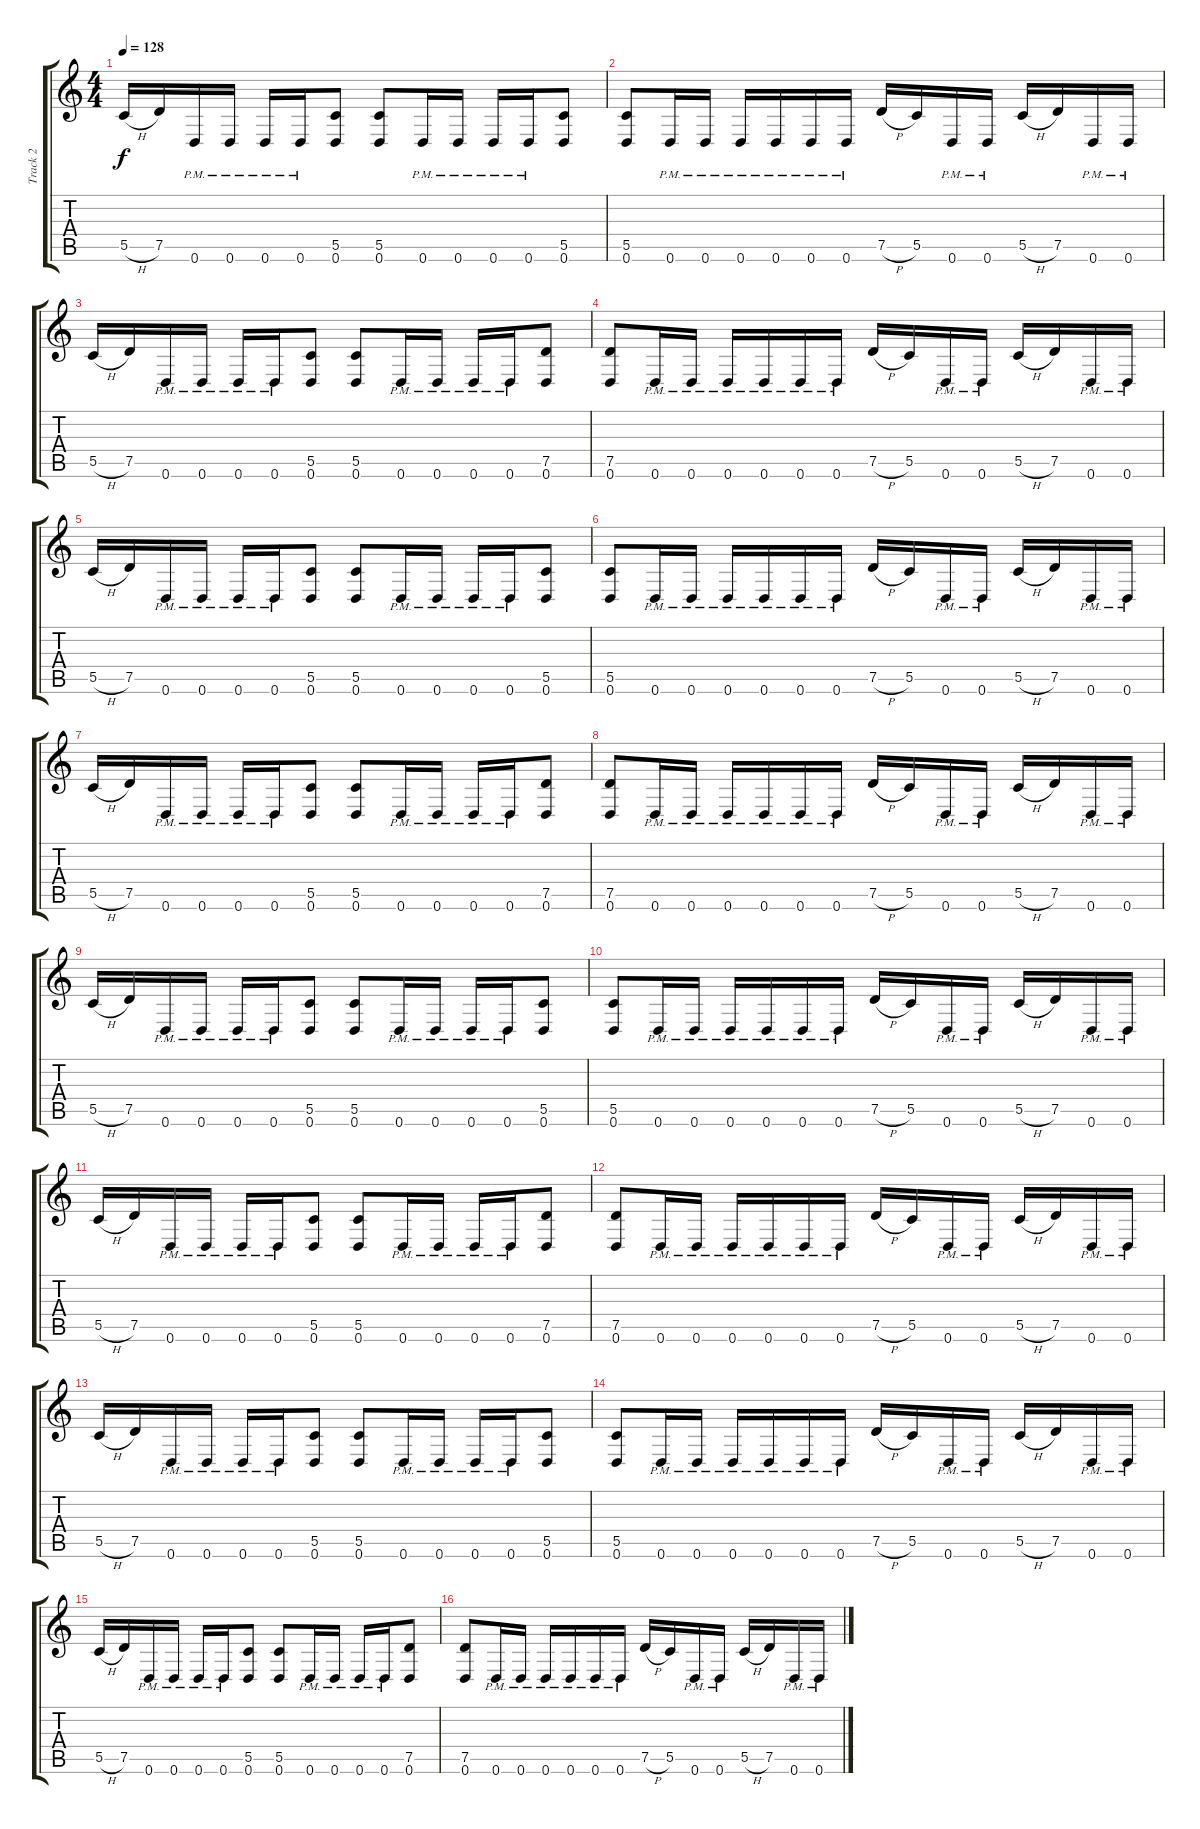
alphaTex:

\track ("Track 2" "Track 2") {instrument distortionguitar}
\staff {score tabs}
\tuning (D4 A3 F3 C3 G2 D2) {hide}
\ts (4 4)
\tempo 128
\clef g2
\ks c
5.5{h}.16{dy f} 7.5.16 0.6{pm}.16 0.6{pm}.16 0.6{pm}.16 0.6{pm}.16 (5.5 0.6).8 (5.5 0.6).8 0.6{pm}.16 0.6{pm}.16 0.6{pm}.16 0.6{pm}.16 (5.5 0.6).8 |
(5.5 0.6).8 0.6{pm}.16 0.6{pm}.16 0.6{pm}.16 0.6{pm}.16 0.6{pm}.16 0.6{pm}.16 7.5{h}.16 5.5.16 0.6{pm}.16 0.6{pm}.16 5.5{h}.16 7.5.16 0.6{pm}.16 0.6{pm}.16 |
5.5{h}.16 7.5.16 0.6{pm}.16 0.6{pm}.16 0.6{pm}.16 0.6{pm}.16 (5.5 0.6).8 (5.5 0.6).8 0.6{pm}.16 0.6{pm}.16 0.6{pm}.16 0.6{pm}.16 (7.5 0.6).8 |
(7.5 0.6).8 0.6{pm}.16 0.6{pm}.16 0.6{pm}.16 0.6{pm}.16 0.6{pm}.16 0.6{pm}.16 7.5{h}.16 5.5.16 0.6{pm}.16 0.6{pm}.16 5.5{h}.16 7.5.16 0.6{pm}.16 0.6{pm}.16 |
5.5{h}.16 7.5.16 0.6{pm}.16 0.6{pm}.16 0.6{pm}.16 0.6{pm}.16 (5.5 0.6).8 (5.5 0.6).8 0.6{pm}.16 0.6{pm}.16 0.6{pm}.16 0.6{pm}.16 (5.5 0.6).8 |
(5.5 0.6).8 0.6{pm}.16 0.6{pm}.16 0.6{pm}.16 0.6{pm}.16 0.6{pm}.16 0.6{pm}.16 7.5{h}.16 5.5.16 0.6{pm}.16 0.6{pm}.16 5.5{h}.16 7.5.16 0.6{pm}.16 0.6{pm}.16 |
5.5{h}.16 7.5.16 0.6{pm}.16 0.6{pm}.16 0.6{pm}.16 0.6{pm}.16 (5.5 0.6).8 (5.5 0.6).8 0.6{pm}.16 0.6{pm}.16 0.6{pm}.16 0.6{pm}.16 (7.5 0.6).8 |
(7.5 0.6).8 0.6{pm}.16 0.6{pm}.16 0.6{pm}.16 0.6{pm}.16 0.6{pm}.16 0.6{pm}.16 7.5{h}.16 5.5.16 0.6{pm}.16 0.6{pm}.16 5.5{h}.16 7.5.16 0.6{pm}.16 0.6{pm}.16 |
5.5{h}.16 7.5.16 0.6{pm}.16 0.6{pm}.16 0.6{pm}.16 0.6{pm}.16 (5.5 0.6).8 (5.5 0.6).8 0.6{pm}.16 0.6{pm}.16 0.6{pm}.16 0.6{pm}.16 (5.5 0.6).8 |
(5.5 0.6).8 0.6{pm}.16 0.6{pm}.16 0.6{pm}.16 0.6{pm}.16 0.6{pm}.16 0.6{pm}.16 7.5{h}.16 5.5.16 0.6{pm}.16 0.6{pm}.16 5.5{h}.16 7.5.16 0.6{pm}.16 0.6{pm}.16 |
5.5{h}.16 7.5.16 0.6{pm}.16 0.6{pm}.16 0.6{pm}.16 0.6{pm}.16 (5.5 0.6).8 (5.5 0.6).8 0.6{pm}.16 0.6{pm}.16 0.6{pm}.16 0.6{pm}.16 (7.5 0.6).8 |
(7.5 0.6).8 0.6{pm}.16 0.6{pm}.16 0.6{pm}.16 0.6{pm}.16 0.6{pm}.16 0.6{pm}.16 7.5{h}.16 5.5.16 0.6{pm}.16 0.6{pm}.16 5.5{h}.16 7.5.16 0.6{pm}.16 0.6{pm}.16 |
5.5{h}.16 7.5.16 0.6{pm}.16 0.6{pm}.16 0.6{pm}.16 0.6{pm}.16 (5.5 0.6).8 (5.5 0.6).8 0.6{pm}.16 0.6{pm}.16 0.6{pm}.16 0.6{pm}.16 (5.5 0.6).8 |
(5.5 0.6).8 0.6{pm}.16 0.6{pm}.16 0.6{pm}.16 0.6{pm}.16 0.6{pm}.16 0.6{pm}.16 7.5{h}.16 5.5.16 0.6{pm}.16 0.6{pm}.16 5.5{h}.16 7.5.16 0.6{pm}.16 0.6{pm}.16 |
5.5{h}.16 7.5.16 0.6{pm}.16 0.6{pm}.16 0.6{pm}.16 0.6{pm}.16 (5.5 0.6).8 (5.5 0.6).8 0.6{pm}.16 0.6{pm}.16 0.6{pm}.16 0.6{pm}.16 (7.5 0.6).8 |
(7.5 0.6).8 0.6{pm}.16 0.6{pm}.16 0.6{pm}.16 0.6{pm}.16 0.6{pm}.16 0.6{pm}.16 7.5{h}.16 5.5.16 0.6{pm}.16 0.6{pm}.16 5.5{h}.16 7.5.16 0.6{pm}.16 0.6{pm}.16
